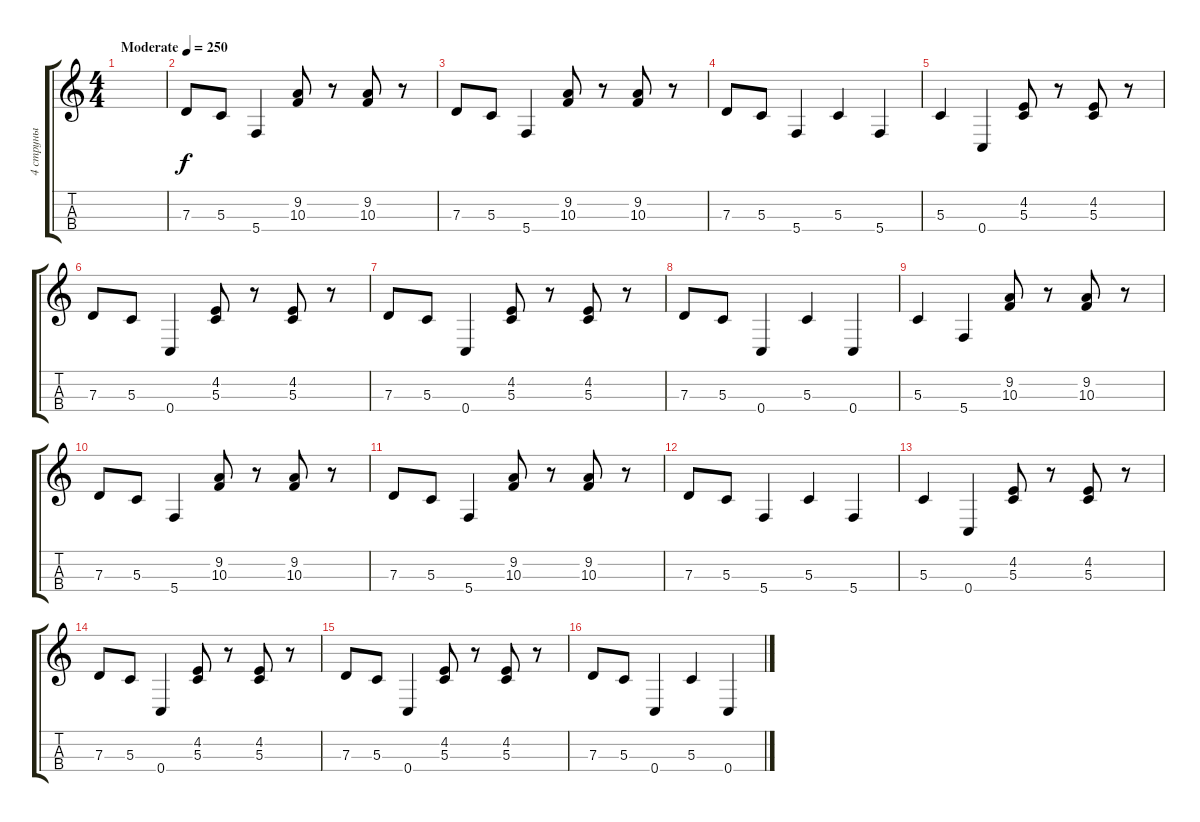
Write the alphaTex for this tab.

\track ("4 струны" "4 струны") {instrument acousticbass}
\staff {score tabs}
\tuning (F3 C3 G2 C2) {hide}
\ts (4 4)
\tempo (250 "Moderate")
\clef g2
\ks c
|
7.3.8 5.3.8 5.4.4 (9.2 10.3).8 r.8 (9.2 10.3).8 r.8 |
7.3.8 5.3.8 5.4.4 (9.2 10.3).8 r.8 (9.2 10.3).8 r.8 |
7.3.8 5.3.8 5.4.4 5.3.4 5.4.4 |
5.3.4 0.4.4 (4.2 5.3).8 r.8 (4.2 5.3).8 r.8 |
7.3.8 5.3.8 0.4.4 (4.2 5.3).8 r.8 (4.2 5.3).8 r.8 |
7.3.8 5.3.8 0.4.4 (4.2 5.3).8 r.8 (4.2 5.3).8 r.8 |
7.3.8 5.3.8 0.4.4 5.3.4 0.4.4 |
5.3.4 5.4.4 (9.2 10.3).8 r.8 (9.2 10.3).8 r.8 |
7.3.8 5.3.8 5.4.4 (9.2 10.3).8 r.8 (9.2 10.3).8 r.8 |
7.3.8 5.3.8 5.4.4 (9.2 10.3).8 r.8 (9.2 10.3).8 r.8 |
7.3.8 5.3.8 5.4.4 5.3.4 5.4.4 |
5.3.4 0.4.4 (4.2 5.3).8 r.8 (4.2 5.3).8 r.8 |
7.3.8 5.3.8 0.4.4 (4.2 5.3).8 r.8 (4.2 5.3).8 r.8 |
7.3.8 5.3.8 0.4.4 (4.2 5.3).8 r.8 (4.2 5.3).8 r.8 |
7.3.8 5.3.8 0.4.4 5.3.4 0.4.4
